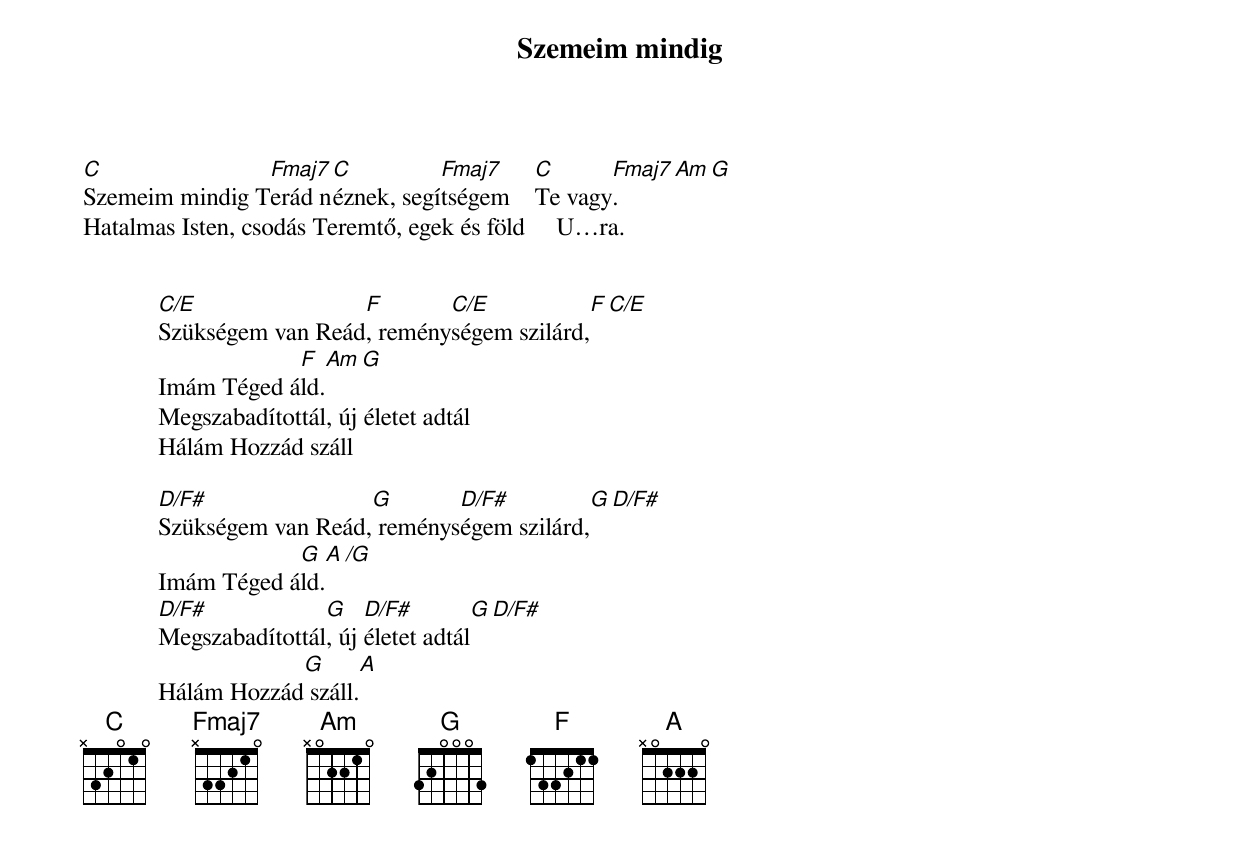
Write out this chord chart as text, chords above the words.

{title: Szemeim mindig}
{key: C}
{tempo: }
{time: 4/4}
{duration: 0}


C               Fmaj7 C          Fmaj7     C      Fmaj7    Am  G
Szemeim mindig Terád néznek, segítségem    Te vagy.
Hatalmas Isten, csodás Teremtő, egek és föld     U…ra.


            C/E               F       C/E                   F         C/E
            Szükségem van Reád, reménységem szilárd,
                        F      Am G
            Imám Téged áld.
            Megszabadítottál, új életet adtál
            Hálám Hozzád száll

            D/F#               G       D/F#                 G         D/F#
            Szükségem van Reád, reménységem szilárd,
                        G      A        /G
            Imám Téged áld.
            D/F#            G    D/F#        G      D/F#
            Megszabadítottál, új életet adtál
                        G           A
            Hálám Hozzád száll.
